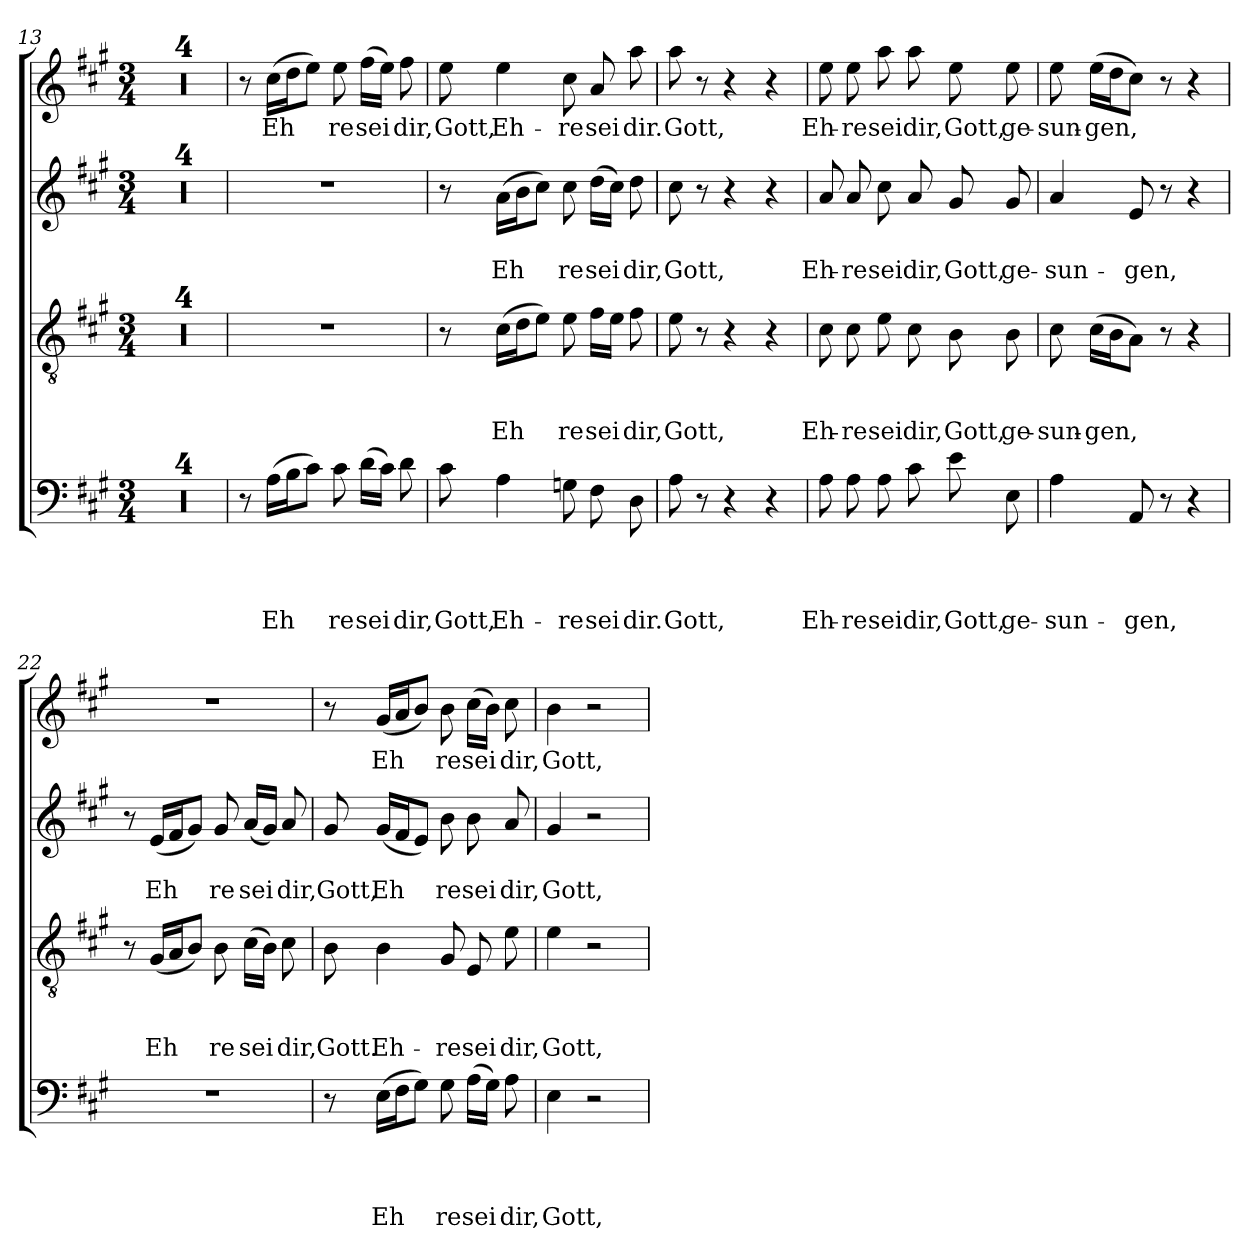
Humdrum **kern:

**kern	**text	**text	**text	**text	**kern	**text	**text	**text	**kern	**text	**text	**kern	**text
*part4	*part4	*part4	*part4	*part4	*part3	*part3	*part3	*part3	*part2	*part2	*part2	*part1	*part1
*staff4	*staff4	*staff4	*staff4	*staff4	*staff3	*staff3	*staff3	*staff3	*staff2	*staff2	*staff2	*staff1	*staff1
*clefF4	*	*	*	*	*clefGv2	*	*	*	*clefG2	*	*	*clefG2	*
*k[f#c#g#]	*	*	*	*	*k[f#c#g#]	*	*	*	*k[f#c#g#]	*	*	*k[f#c#g#]	*
*A:	*	*	*	*	*A:	*	*	*	*A:	*	*	*A:	*
*M3/4	*	*	*	*	*M3/4	*	*	*	*M3/4	*	*	*M3/4	*
=13	=13	=13	=13	=13	=13	=13	=13	=13	=13	=13	=13	=13	=13
2.r	.	.	.	.	2.r	.	.	.	2.r	.	.	2.r	.
=14	=14	=14	=14	=14	=14	=14	=14	=14	=14	=14	=14	=14	=14
2.r	.	.	.	.	2.r	.	.	.	2.r	.	.	2.r	.
=15	=15	=15	=15	=15	=15	=15	=15	=15	=15	=15	=15	=15	=15
2.r	.	.	.	.	2.r	.	.	.	2.r	.	.	2.r	.
=16	=16	=16	=16	=16	=16	=16	=16	=16	=16	=16	=16	=16	=16
2.r	.	.	.	.	2.r	.	.	.	2.r	.	.	2.r	.
=17	=17	=17	=17	=17	=17	=17	=17	=17	=17	=17	=17	=17	=17
8r	.	.	.	.	2.r	.	.	.	2.r	.	.	8r	.
!	!	!	!	!LO:LY:b	!	!	!	!	!	!	!	!	!LO:LY:b
(>16A\LL	.	.	.	Eh	.	.	.	.	.	.	.	(>16cc#\LL	Eh
16B\J	.	.	.	.	.	.	.	.	.	.	.	16dd\J	.
8c#\J)	.	.	.	.	.	.	.	.	.	.	.	8ee\J)	.
!	!	!	!	!LO:LY:b	!	!	!	!	!	!	!	!	!LO:LY:b
8c#\	.	.	.	re	.	.	.	.	.	.	.	8ee\	re
!	!	!	!	!LO:LY:b	!	!	!	!	!	!	!	!	!LO:LY:b
(>16d\LL	.	.	.	sei	.	.	.	.	.	.	.	(>16ff#\LL	sei
16c#\JJ)	.	.	.	.	.	.	.	.	.	.	.	16ee\JJ)	.
!	!	!	!	!LO:LY:b	!	!	!	!	!	!	!	!	!LO:LY:b
8d\	.	.	.	dir,	.	.	.	.	.	.	.	8ff#\	dir,
=18	=18	=18	=18	=18	=18	=18	=18	=18	=18	=18	=18	=18	=18
!	!	!	!	!LO:LY:b	!	!	!	!	!	!	!	!	!LO:LY:b
8c#\	.	.	.	Gott,	8r	.	.	.	8r	.	.	8ee\	Gott,
!	!	!	!	!LO:LY:b	!	!	!	!LO:LY:b	!	!	!LO:LY:b	!	!LO:LY:b
4A\	.	.	.	Eh-	(>16c#\LL	.	.	Eh	(>16a\LL	.	Eh	4ee\	Eh-
.	.	.	.	.	16d\J	.	.	.	16b\J	.	.	.	.
.	.	.	.	.	8e\J)	.	.	.	8cc#\J)	.	.	.	.
!	!	!	!	!LO:LY:b	!	!	!	!LO:LY:b	!	!	!LO:LY:b	!	!LO:LY:b
8Gn\	.	.	.	-re	8e\	.	.	re	8cc#\	.	re	8cc#\	-re
!	!	!	!	!LO:LY:b	!	!	!	!LO:LY:b	!	!	!LO:LY:b	!	!LO:LY:b
8F#\	.	.	.	sei	16f#\LL	.	.	sei	(>16dd\LL	.	sei	8a/	sei
.	.	.	.	.	16e\JJ	.	.	.	16cc#\JJ)	.	.	.	.
!	!	!	!	!LO:LY:b	!	!	!	!LO:LY:b	!	!	!LO:LY:b	!	!LO:LY:b
8D\	.	.	.	dir.	8f#\	.	.	dir,	8dd\	.	dir,	8aa\	dir.
=19	=19	=19	=19	=19	=19	=19	=19	=19	=19	=19	=19	=19	=19
!	!	!	!	!LO:LY:b	!	!	!	!LO:LY:b	!	!	!LO:LY:b	!	!LO:LY:b
8A\	.	.	.	Gott,	8e\	.	.	Gott,	8cc#\	.	Gott,	8aa\	Gott,
8r	.	.	.	.	8r	.	.	.	8r	.	.	8r	.
4r	.	.	.	.	4r	.	.	.	4r	.	.	4r	.
4r	.	.	.	.	4r	.	.	.	4r	.	.	4r	.
!!LO:LB:g=z
=20	=20	=20	=20	=20	=20	=20	=20	=20	=20	=20	=20	=20	=20
!	!	!	!	!LO:LY:b	!	!	!	!LO:LY:b	!	!	!LO:LY:b	!	!LO:LY:b
8A\	.	.	.	Eh-	8c#\	.	.	Eh-	8a/	.	Eh-	8ee\	Eh-
!	!	!	!	!LO:LY:b	!	!	!	!LO:LY:b	!	!	!LO:LY:b	!	!LO:LY:b
8A\	.	.	.	-re	8c#\	.	.	-re	8a/	.	-re	8ee\	-re
!	!	!	!	!LO:LY:b	!	!	!	!LO:LY:b	!	!	!LO:LY:b	!	!LO:LY:b
8A\	.	.	.	sei	8e\	.	.	sei	8cc#\	.	sei	8aa\	sei
!	!	!	!	!LO:LY:b	!	!	!	!LO:LY:b	!	!	!LO:LY:b	!	!LO:LY:b
8c#\	.	.	.	dir,	8c#\	.	.	dir,	8a/	.	dir,	8aa\	dir,
!	!	!	!	!LO:LY:b	!	!	!	!LO:LY:b	!	!	!LO:LY:b	!	!LO:LY:b
8e\	.	.	.	Gott,	8B\	.	.	Gott,	8g#/	.	Gott,	8ee\	Gott,
!	!	!	!	!LO:LY:b	!	!	!	!LO:LY:b	!	!	!LO:LY:b	!	!LO:LY:b
8E\	.	.	.	ge-	8B\	.	.	ge-	8g#/	.	ge-	8ee\	ge-
=21	=21	=21	=21	=21	=21	=21	=21	=21	=21	=21	=21	=21	=21
!	!	!	!	!LO:LY:b	!	!	!	!LO:LY:b	!	!	!LO:LY:b	!	!LO:LY:b
4A\	.	.	.	-sun-	8c#\	.	.	-sun-	4a/	.	-sun-	8ee\	-sun-
!	!	!	!	!	!	!	!	!LO:LY:b	!	!	!	!	!LO:LY:b
.	.	.	.	.	(>16c#\LL	.	.	-gen,	.	.	.	(>16ee\LL	-gen,
.	.	.	.	.	16B\J	.	.	.	.	.	.	16dd\J	.
!	!	!	!	!LO:LY:b	!	!	!	!	!	!	!LO:LY:b	!	!
8AA/	.	.	.	-gen,	8A\J)	.	.	.	8e/	.	-gen,	8cc#\J)	.
8r	.	.	.	.	8r	.	.	.	8r	.	.	8r	.
4r	.	.	.	.	4r	.	.	.	4r	.	.	4r	.
=22	=22	=22	=22	=22	=22	=22	=22	=22	=22	=22	=22	=22	=22
2.r	.	.	.	.	8r	.	.	.	8r	.	.	2.r	.
!	!	!	!	!	!	!	!	!LO:LY:b	!	!	!LO:LY:b	!	!
.	.	.	.	.	(<16G#/LL	.	.	Eh	(<16e/LL	.	Eh	.	.
.	.	.	.	.	16A/J	.	.	.	16f#/J	.	.	.	.
.	.	.	.	.	8B/J)	.	.	.	8g#/J)	.	.	.	.
!	!	!	!	!	!	!	!	!LO:LY:b	!	!	!LO:LY:b	!	!
.	.	.	.	.	8B\	.	.	re	8g#/	.	re	.	.
!	!	!	!	!	!	!	!	!LO:LY:b	!	!	!LO:LY:b	!	!
.	.	.	.	.	(>16c#\LL	.	.	sei	(<16a/LL	.	sei	.	.
.	.	.	.	.	16B\JJ)	.	.	.	16g#/JJ)	.	.	.	.
!	!	!	!	!	!	!	!	!LO:LY:b	!	!	!LO:LY:b	!	!
.	.	.	.	.	8c#\	.	.	dir,	8a/	.	dir,	.	.
=23	=23	=23	=23	=23	=23	=23	=23	=23	=23	=23	=23	=23	=23
!	!	!	!	!	!	!	!	!LO:LY:b	!	!	!LO:LY:b	!	!
8r	.	.	.	.	8B\	.	.	Gott.	8g#/	.	Gott,	8r	.
!	!	!	!	!LO:LY:b	!	!	!	!LO:LY:b	!	!	!LO:LY:b	!	!LO:LY:b
(>16E\LL	.	.	.	Eh	4B\	.	.	Eh-	(<16g#/LL	.	Eh	(<16g#/LL	Eh
16F#\J	.	.	.	.	.	.	.	.	16f#/J	.	.	16a/J	.
8G#\J)	.	.	.	.	.	.	.	.	8e/J)	.	.	8b/J)	.
!	!	!	!	!LO:LY:b	!	!	!	!LO:LY:b	!	!	!LO:LY:b	!	!LO:LY:b
8G#\	.	.	.	re	8G#/	.	.	-re	8b\	.	re	8b\	re
!	!	!	!	!LO:LY:b	!	!	!	!LO:LY:b	!	!	!LO:LY:b	!	!LO:LY:b
(>16A\LL	.	.	.	sei	8E/	.	.	sei	8b\	.	sei	(>16cc#\LL	sei
16G#\JJ)	.	.	.	.	.	.	.	.	.	.	.	16b\JJ)	.
!	!	!	!	!LO:LY:b	!	!	!	!LO:LY:b	!	!	!LO:LY:b	!	!LO:LY:b
8A\	.	.	.	dir,	8e\	.	.	dir,	8a/	.	dir,	8cc#\	dir,
!!LO:LB:g=z
=24	=24	=24	=24	=24	=24	=24	=24	=24	=24	=24	=24	=24	=24
!	!	!	!	!LO:LY:b	!	!	!	!LO:LY:b	!	!	!LO:LY:b	!	!LO:LY:b
4E\	.	.	.	Gott,	4e\	.	.	Gott,	4g#/	.	Gott,	4b\	Gott,
2r	.	.	.	.	2r	.	.	.	2r	.	.	2r	.
=	=	=	=	=	=	=	=	=	=	=	=	=	=
*-	*-	*-	*-	*-	*-	*-	*-	*-	*-	*-	*-	*-	*-
